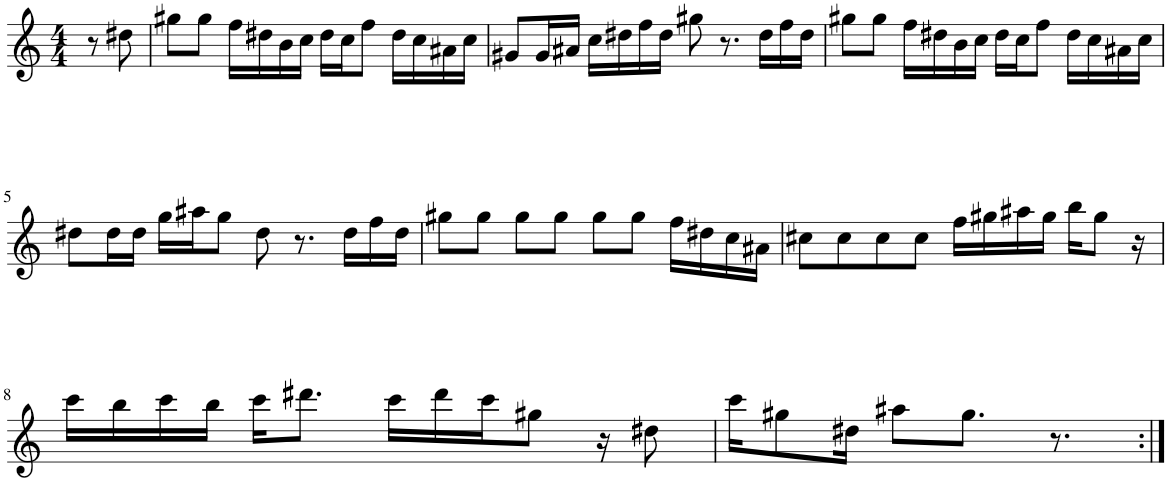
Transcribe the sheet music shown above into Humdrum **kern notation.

**kern
*part1
*staff1
*I"Piano
*I'Pno.
*clefG2
*k[]
*M4/4
=1
8r
8dd#X\
=2
8gg#X\L
8gg#\J
16ff\LL
16dd#X\
16b\
16cc\JJ
16dd#\LL
16cc\J
8ff\J
16dd#\LL
16cc\
16a#X\
16cc\JJ
=3
8g#X/L
16g#/L
16a#X/JJ
16cc\LL
16dd#X\
16ff\
16dd#\JJ
8gg#X\
8.r
16dd#\LL
16ff\
16dd#\JJ
=4
8gg#X\L
8gg#\J
16ff\LL
16dd#X\
16b\
16cc\JJ
16dd#\LL
16cc\J
8ff\J
16dd#\LL
16cc\
16a#X\
16cc\JJ
!!LO:LB:g=z
=5
8dd#X\L
16dd#\L
16dd#\JJ
16gg\LL
16aa#X\J
8gg\J
8dd#\
8.r
16dd#\LL
16ff\
16dd#\JJ
=6
8gg#X\L
8gg#\J
8gg#\L
8gg#\J
8gg#\L
8gg#\J
16ff\LL
16dd#X\
16cc\
16a#X\JJ
=7
8cc#X\L
8cc#\
8cc#\
8cc#\J
16ff\LL
16gg#X\
16aa#X\
16gg#\JJ
16bb\KL
8gg#\J
16r
!!LO:LB:g=z
=8
16ccc\LL
16bb\
16ccc\
16bb\JJ
16ccc\KL
8.ddd#X\J
16ccc\LL
16ddd#\
16ccc\J
8gg#X\J
16r
8dd#X\
=9
16ccc\KL
8gg#X\
16dd#X\Jk
8aa#X\L
8.gg#\J
8.r
=:|!
*-
